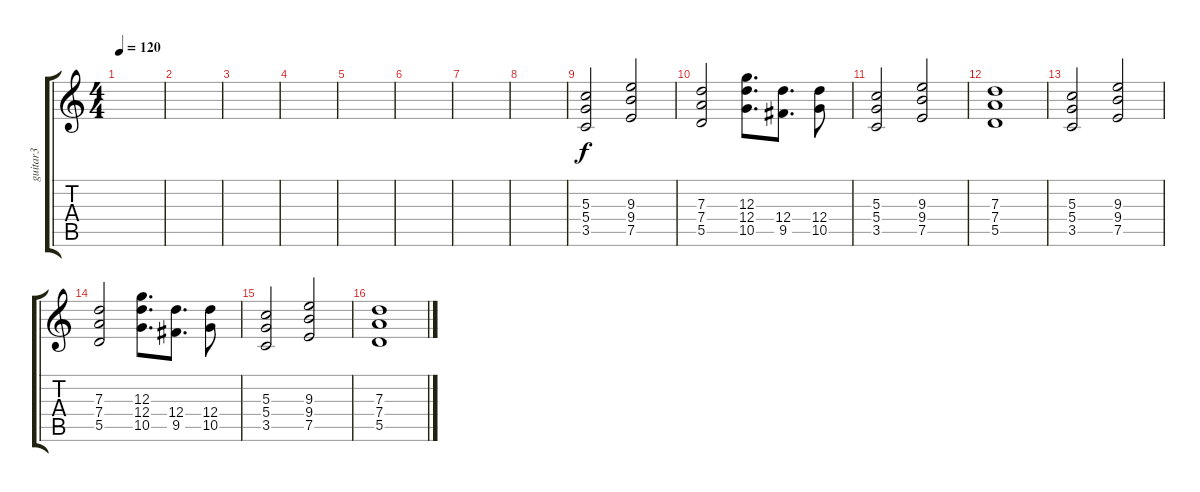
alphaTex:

\track ("guitar3" "guitar3") {instrument distortionguitar}
\staff {score tabs}
\tuning (E4 B3 G3 D3 A2 E2) {hide}
\ts (4 4)
\tempo 120
\clef g2
\ks c
|
|
|
|
|
|
|
|
(5.3 5.4 3.5).2 (9.3 9.4 7.5).2 |
(7.3 7.4 5.5).2 (12.3 12.4 10.5).8{d} (12.4 9.5).8{d} (12.4 10.5).8 |
(5.3 5.4 3.5).2 (9.3 9.4 7.5).2 |
(7.3 7.4 5.5).1 |
(5.3 5.4 3.5).2 (9.3 9.4 7.5).2 |
(7.3 7.4 5.5).2 (12.3 12.4 10.5).8{d} (12.4 9.5).8{d} (12.4 10.5).8 |
(5.3 5.4 3.5).2 (9.3 9.4 7.5).2 |
(7.3 7.4 5.5).1
